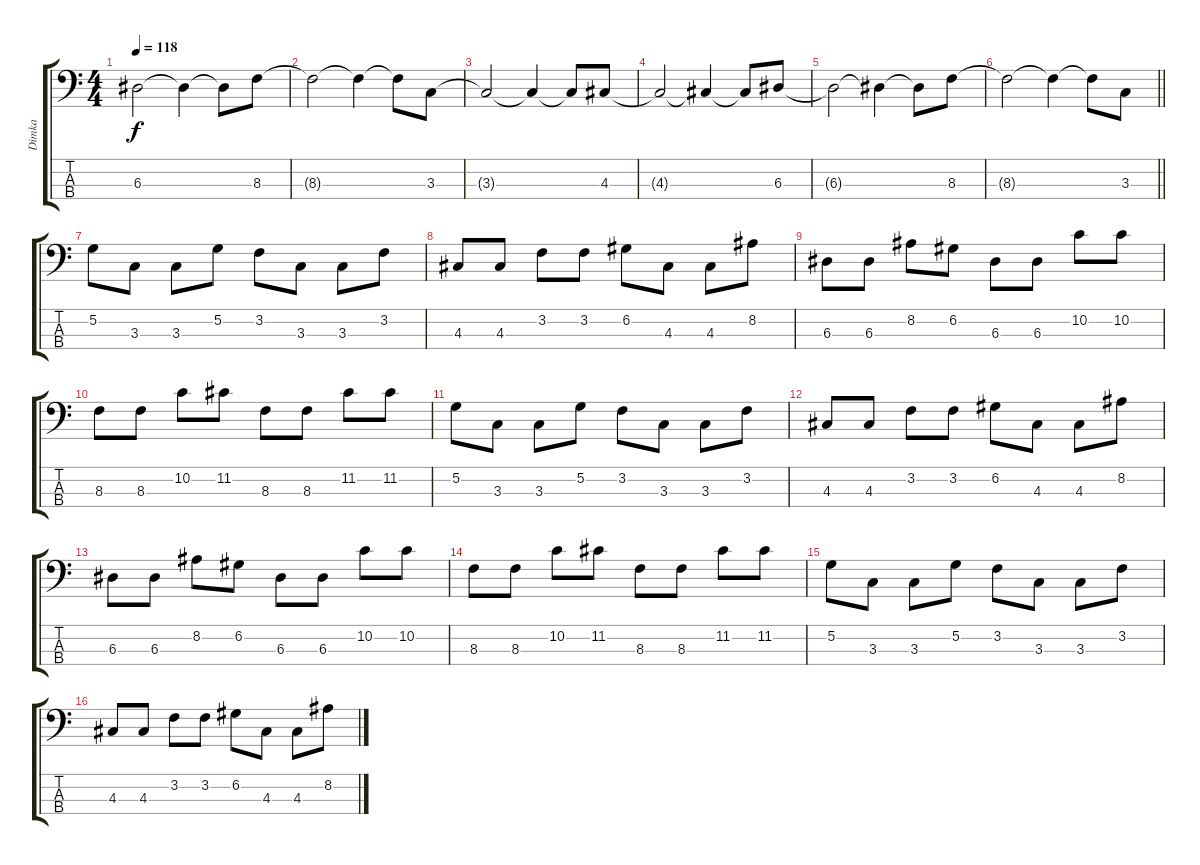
\track ("Dimka" "Dimka") {instrument electricbassfinger}
\staff {score tabs}
\tuning (G2 D2 A1 E1) {hide}
\ts (4 4)
\tempo 118
\clef f4
\ks c
6.3{t}.2{dy f} 6.3{t}.4 6.3{t}.8 8.3.8 |
8.3{t}.2 8.3{t}.4 8.3{t}.8 3.3.8 |
3.3{t}.2 3.3{t}.4 3.3{t}.8 4.3.8 |
4.3{t}.2 4.3{t}.4 4.3{t}.8 6.3.8 |
6.3{t}.2 6.3{t}.4 6.3{t}.8 8.3.8 |
\barLineRight lightlight
8.3{t}.2 8.3{t}.4 8.3{t}.8 3.3.8 |
5.2.8 3.3.8 3.3.8 5.2.8 3.2.8 3.3.8 3.3.8 3.2.8 |
4.3.8 4.3.8 3.2.8 3.2.8 6.2.8 4.3.8 4.3.8 8.2.8 |
6.3.8 6.3.8 8.2.8 6.2.8 6.3.8 6.3.8 10.2.8 10.2.8 |
8.3.8 8.3.8 10.2.8 11.2.8 8.3.8 8.3.8 11.2.8 11.2.8 |
5.2.8 3.3.8 3.3.8 5.2.8 3.2.8 3.3.8 3.3.8 3.2.8 |
4.3.8 4.3.8 3.2.8 3.2.8 6.2.8 4.3.8 4.3.8 8.2.8 |
6.3.8 6.3.8 8.2.8 6.2.8 6.3.8 6.3.8 10.2.8 10.2.8 |
8.3.8 8.3.8 10.2.8 11.2.8 8.3.8 8.3.8 11.2.8 11.2.8 |
5.2.8 3.3.8 3.3.8 5.2.8 3.2.8 3.3.8 3.3.8 3.2.8 |
4.3.8 4.3.8 3.2.8 3.2.8 6.2.8 4.3.8 4.3.8 8.2.8
